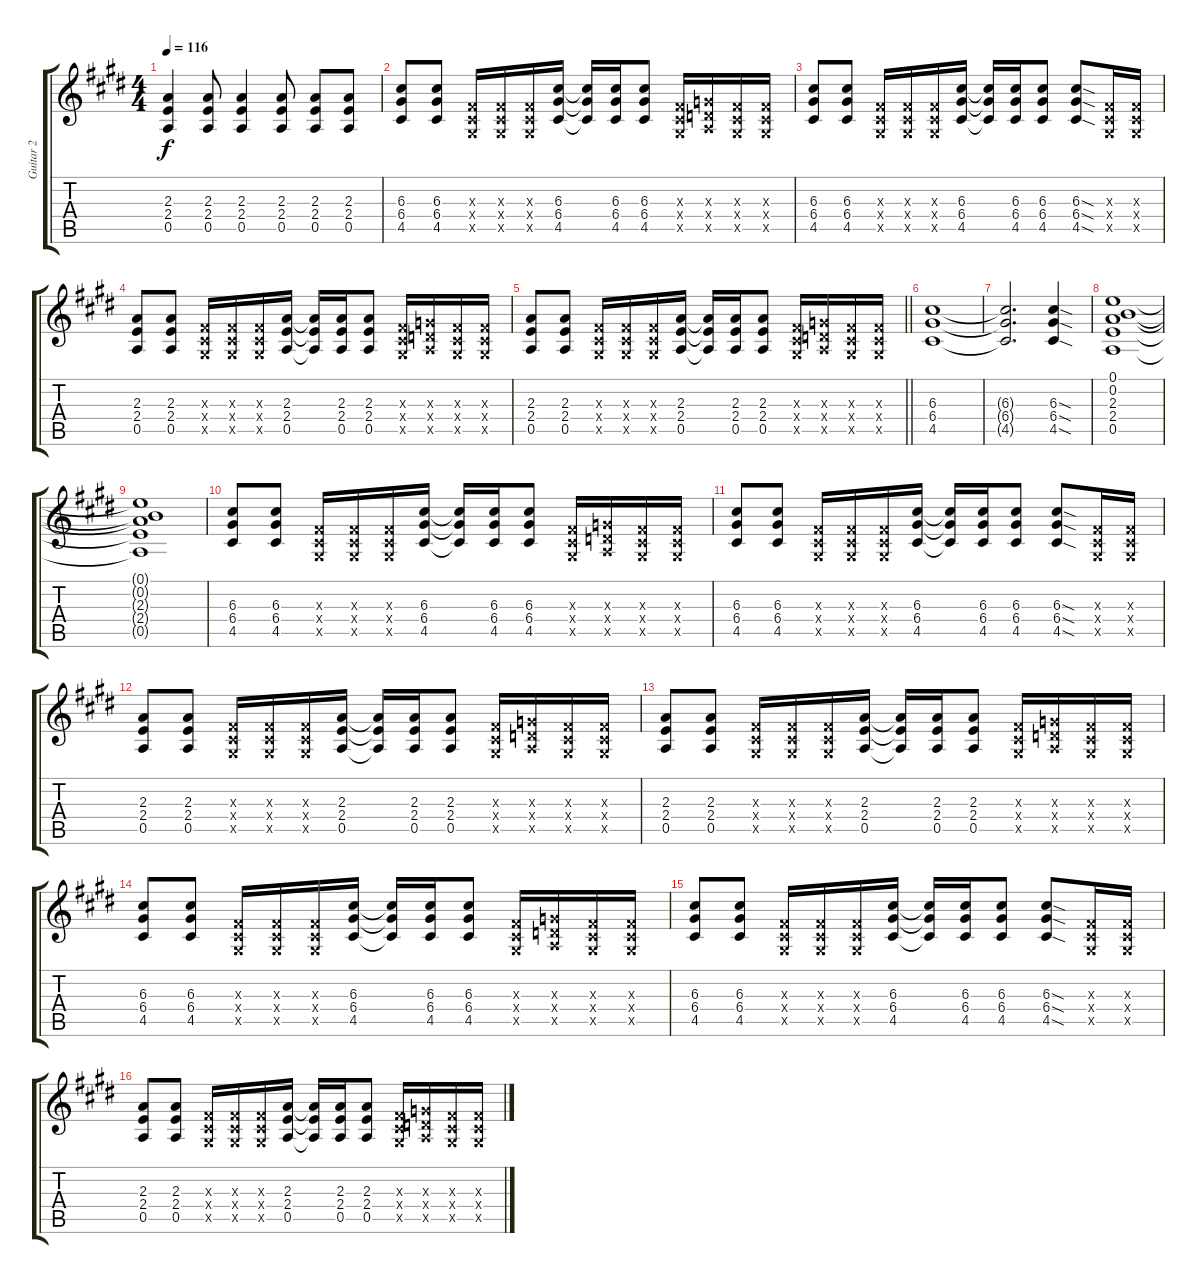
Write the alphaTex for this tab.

\track ("Guitar 2" "Guitar 2") {instrument distortionguitar}
\staff {score tabs}
\tuning (E4 B3 G3 D3 A2 E2) {hide}
\ts (4 4)
\tempo 116
\clef g2
\ks e
(2.3 2.4 0.5).4{dy f} (2.3 2.4 0.5).8 (2.3 2.4 0.5).4 (2.3 2.4 0.5).8 (2.3 2.4 0.5).8 (2.3 2.4 0.5).8 |
(6.3 6.4 4.5).8 (6.3 6.4 4.5).8 (-1.3{x} -1.4{x} -1.5{x}).16 (-1.3{x} -1.4{x} -1.5{x}).16 (-1.3{x} -1.4{x} -1.5{x}).16 (6.3 6.4 4.5).16 (6.3{t} 6.4{t} 4.5{t}).16 (6.3 6.4 4.5).16 (6.3 6.4 4.5).8 (-1.3{x} -1.4{x} -1.5{x}).16 (0.3{x} 0.4{x} 0.5{x}).16 (-1.3{x} -1.4{x} -1.5{x}).16 (-1.3{x} -1.4{x} -1.5{x}).16 |
(6.3 6.4 4.5).8 (6.3 6.4 4.5).8 (-1.3{x} -1.4{x} -1.5{x}).16 (-1.3{x} -1.4{x} -1.5{x}).16 (-1.3{x} -1.4{x} -1.5{x}).16 (6.3 6.4 4.5).16 (6.3{t} 6.4{t} 4.5{t}).16 (6.3 6.4 4.5).16 (6.3 6.4 4.5).8 (6.3{sod} 6.4{sod} 4.5{sod}).8 (-1.3{x} -1.4{x} -1.5{x}).16 (-1.3{x} -1.4{x} -1.5{x}).16 |
(2.3 2.4 0.5).8 (2.3 2.4 0.5).8 (-1.3{x} -1.4{x} -1.5{x}).16 (-1.3{x} -1.4{x} -1.5{x}).16 (-1.3{x} -1.4{x} -1.5{x}).16 (2.3 2.4 0.5).16 (2.3{t} 2.4{t} 0.5{t}).16 (2.3 2.4 0.5).16 (2.3 2.4 0.5).8 (-1.3{x} -1.4{x} -1.5{x}).16 (0.3{x} 0.4{x} 0.5{x}).16 (-1.3{x} -1.4{x} -1.5{x}).16 (-1.3{x} -1.4{x} -1.5{x}).16 |
\barLineRight lightlight
(2.3 2.4 0.5).8 (2.3 2.4 0.5).8 (-1.3{x} -1.4{x} -1.5{x}).16 (-1.3{x} -1.4{x} -1.5{x}).16 (-1.3{x} -1.4{x} -1.5{x}).16 (2.3 2.4 0.5).16 (2.3{t} 2.4{t} 0.5{t}).16 (2.3 2.4 0.5).16 (2.3 2.4 0.5).8 (-1.3{x} -1.4{x} -1.5{x}).16 (0.3{x} 0.4{x} 0.5{x}).16 (-1.3{x} -1.4{x} -1.5{x}).16 (-1.3{x} -1.4{x} -1.5{x}).16 |
(6.3 6.4 4.5).1 |
(6.3{t} 6.4{t} 4.5{t}).2{d} (6.3{sod} 6.4{sod} 4.5{sod}).4 |
(0.1 0.2 2.3 2.4 0.5).1 |
(0.1{t} 0.2{t} 2.3{t} 2.4{t} 0.5{t}).1 |
(6.3 6.4 4.5).8 (6.3 6.4 4.5).8 (-1.3{x} -1.4{x} -1.5{x}).16 (-1.3{x} -1.4{x} -1.5{x}).16 (-1.3{x} -1.4{x} -1.5{x}).16 (6.3 6.4 4.5).16 (6.3{t} 6.4{t} 4.5{t}).16 (6.3 6.4 4.5).16 (6.3 6.4 4.5).8 (-1.3{x} -1.4{x} -1.5{x}).16 (0.3{x} 0.4{x} 0.5{x}).16 (-1.3{x} -1.4{x} -1.5{x}).16 (-1.3{x} -1.4{x} -1.5{x}).16 |
(6.3 6.4 4.5).8 (6.3 6.4 4.5).8 (-1.3{x} -1.4{x} -1.5{x}).16 (-1.3{x} -1.4{x} -1.5{x}).16 (-1.3{x} -1.4{x} -1.5{x}).16 (6.3 6.4 4.5).16 (6.3{t} 6.4{t} 4.5{t}).16 (6.3 6.4 4.5).16 (6.3 6.4 4.5).8 (6.3{sod} 6.4{sod} 4.5{sod}).8 (-1.3{x} -1.4{x} -1.5{x}).16 (-1.3{x} -1.4{x} -1.5{x}).16 |
(2.3 2.4 0.5).8 (2.3 2.4 0.5).8 (-1.3{x} -1.4{x} -1.5{x}).16 (-1.3{x} -1.4{x} -1.5{x}).16 (-1.3{x} -1.4{x} -1.5{x}).16 (2.3 2.4 0.5).16 (2.3{t} 2.4{t} 0.5{t}).16 (2.3 2.4 0.5).16 (2.3 2.4 0.5).8 (-1.3{x} -1.4{x} -1.5{x}).16 (0.3{x} 0.4{x} 0.5{x}).16 (-1.3{x} -1.4{x} -1.5{x}).16 (-1.3{x} -1.4{x} -1.5{x}).16 |
(2.3 2.4 0.5).8 (2.3 2.4 0.5).8 (-1.3{x} -1.4{x} -1.5{x}).16 (-1.3{x} -1.4{x} -1.5{x}).16 (-1.3{x} -1.4{x} -1.5{x}).16 (2.3 2.4 0.5).16 (2.3{t} 2.4{t} 0.5{t}).16 (2.3 2.4 0.5).16 (2.3 2.4 0.5).8 (-1.3{x} -1.4{x} -1.5{x}).16 (0.3{x} 0.4{x} 0.5{x}).16 (-1.3{x} -1.4{x} -1.5{x}).16 (-1.3{x} -1.4{x} -1.5{x}).16 |
(6.3 6.4 4.5).8 (6.3 6.4 4.5).8 (-1.3{x} -1.4{x} -1.5{x}).16 (-1.3{x} -1.4{x} -1.5{x}).16 (-1.3{x} -1.4{x} -1.5{x}).16 (6.3 6.4 4.5).16 (6.3{t} 6.4{t} 4.5{t}).16 (6.3 6.4 4.5).16 (6.3 6.4 4.5).8 (-1.3{x} -1.4{x} -1.5{x}).16 (0.3{x} 0.4{x} 0.5{x}).16 (-1.3{x} -1.4{x} -1.5{x}).16 (-1.3{x} -1.4{x} -1.5{x}).16 |
(6.3 6.4 4.5).8 (6.3 6.4 4.5).8 (-1.3{x} -1.4{x} -1.5{x}).16 (-1.3{x} -1.4{x} -1.5{x}).16 (-1.3{x} -1.4{x} -1.5{x}).16 (6.3 6.4 4.5).16 (6.3{t} 6.4{t} 4.5{t}).16 (6.3 6.4 4.5).16 (6.3 6.4 4.5).8 (6.3{sod} 6.4{sod} 4.5{sod}).8 (-1.3{x} -1.4{x} -1.5{x}).16 (-1.3{x} -1.4{x} -1.5{x}).16 |
(2.3 2.4 0.5).8 (2.3 2.4 0.5).8 (-1.3{x} -1.4{x} -1.5{x}).16 (-1.3{x} -1.4{x} -1.5{x}).16 (-1.3{x} -1.4{x} -1.5{x}).16 (2.3 2.4 0.5).16 (2.3{t} 2.4{t} 0.5{t}).16 (2.3 2.4 0.5).16 (2.3 2.4 0.5).8 (-1.3{x} -1.4{x} -1.5{x}).16 (0.3{x} 0.4{x} 0.5{x}).16 (-1.3{x} -1.4{x} -1.5{x}).16 (-1.3{x} -1.4{x} -1.5{x}).16
